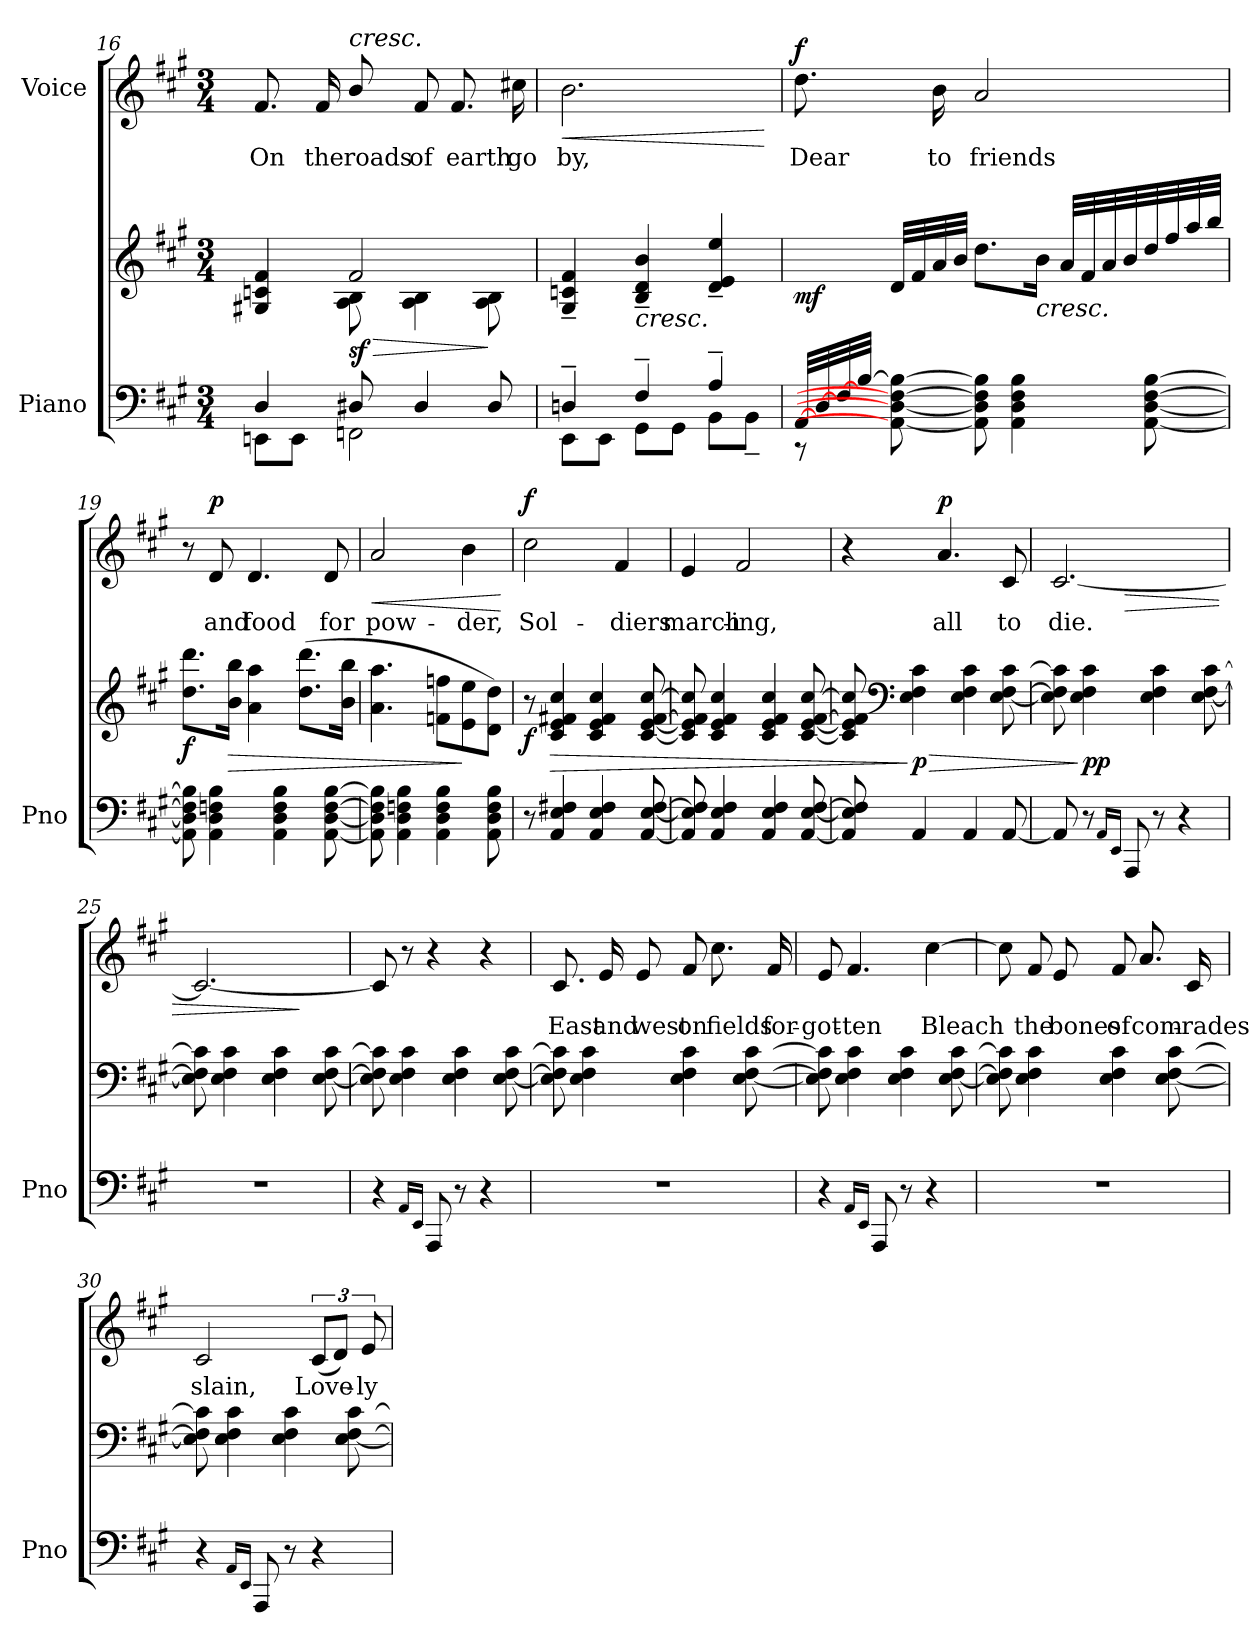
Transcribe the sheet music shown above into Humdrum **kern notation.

**kern	**kern	**dynam	**kern	**text	**dynam
*part2	*part2	*part2	*part1	*part1	*part1
*staff3	*staff2	*staff2/3	*staff1	*staff1	*staff1
*I"Piano	*	*	*I"Voice	*	*
*I'Pno	*	*	*	*	*
!!LO:PB:g=z
*clefF4	*clefG2	*	*clefG2	*	*
*k[f#c#g#]	*k[f#c#g#]	*	*k[f#c#g#]	*	*
*M3/4	*M3/4	*	*M3/4	*	*
=16	=16	=16	=16	=16	=16
*^	*^	*	*	*	*
!	!	!	!	!	!	!LO:LY:b	!
4D/	8EEn\L	4G#X/ 4cn/ 4f#/	4ryy	.	8.f#/	On	.
.	8EE\J	.	.	.	.	.	.
!	!	!	!	!	!	!LO:LY:b	!
.	.	.	.	.	16f#/	the	.
!	!	!	!	!	!LO:TX:a:i:t=cresc.	!	!
!	!	!	!	!LO:HP:b	!	!LO:LY:b	!
!	!	!	!	!LO:DY:n=1:b	!	!	!
8D#X/	2FFn\	2f#/	8A\ 8B\	> sf	8b/	roads	.
!	!	!	!	!	!	!LO:LY:b	!
4D#/	.	.	4A\ 4B\	.	8f#/	of	.
!	!	!	!	!	!	!LO:LY:b	!
.	.	.	.	.	8.f#/	earth	.
8D#/	.	.	8A\ 8B\	]	.	.	.
!	!	!	!	!	!	!LO:LY:b	!
.	.	.	.	.	16cc#X\	go	.
*	*	*v	*v	*	*	*	*
=17	=17	=17	=17	=17	=17	=17
!	!	!	!	!	!LO:LY:b	!LO:HP:b
4Dn~/	8EE\L	4G#/~> 4cn/~> 4f#/~>	.	2.b\	by,	<
.	8EE\J	.	.	.	.	.
!	!	!LO:TX:b:i:t=cresc.	!	!	!	!
4F#~/	8GG#\L	4B/~> 4d/~> 4b/~>	.	.	.	.
.	8GG#\J	.	.	.	.	.
4A~/	8BB\L	4d/~> 4e/~> 4ee/~>	.	.	.	.
.	8BB~\J	.	.	.	.	.
*v	*v	*	*	*	*	*
.	.	.	.	.	[
=18	=18	=18	=18	=18	=18
*^	*	*	*	*	*
!	!	!	!LO:DY:b	!	!LO:LY:b	!LO:DY:a
([<32AA/LLL	8r	8ryy	mf	8.dd\	Dear	f
[<32D/	.	.	.	.	.	.
[<32F#/	.	.	.	.	.	.
[32B/JJJ	.	.	.	.	.	.
2ryy	8AA\_ 8D\_ 8F#\_ 8B\_	32d/LLL	.	.	.	.
.	.	32f#/	.	.	.	.
!	!	!	!	!	!LO:LY:b	!
.	.	32a/	.	16b\	to	.
.	.	32b/JJJ	.	.	.	.
!	!	!	!	!	!LO:LY:b	!
.	8AA\] 8D\] 8F#\] 8B\]	8.dd\L	.	2a/	friends	.
.	4AA\ 4D\ 4F#\ 4B\	.	.	.	.	.
!	!	!LO:TX:b:i:t=cresc.	!	!	!	!
.	.	16b\Jk	.	.	.	.
.	.	32a/LLL	.	.	.	.
.	.	32f#/	.	.	.	.
.	.	32a/	.	.	.	.
.	.	32b/	.	.	.	.
8ryy	[8AA\ [8D\ [8F#\ [8B\	32dd/	.	.	.	.
.	.	32ff#/	.	.	.	.
.	.	32aa/	.	.	.	.
.	.	32bb/JJJ	.	.	.	.
*v	*v	*	*	*	*	*
!!LO:LB:g=z
=19	=19	=19	=19	=19	=19
!	!	!LO:DY:b	!	!	!
8AA\] 8D\] 8F#\] 8B\]	8.dd\ 8.ddd\L	f	8r	.	.
!	!	!	!	!LO:LY:b	!LO:DY:a
4AA\ 4D\ 4Fn\ 4B\	.	.	8d/	and	p
!	!	!LO:HP:b	!	!	!
.	16b\ 16bb\Jk	>	.	.	.
!	!	!	!	!LO:LY:b	!
.	4a\ 4aa\)	.	4.d/	food	.
4AA\ 4D\ 4F\ 4B\	.	.	.	.	.
.	(8.dd\ 8.ddd\L	.	.	.	.
!	!	!	!	!LO:LY:b	!
[8AA\ [<8D\ [8F\ [8B\	.	.	8d/	for	.
.	16b\ 16bb\Jk	.	.	.	.
=20	=20	=20	=20	=20	=20
!	!	!	!	!LO:LY:b	!LO:HP:b
8AA\] 8D\] 8F\] 8B\]	4.a\ 4.aa\	.	2a/	pow-	<
4AA\ 4D\ 4Fn\ 4B\	.	.	.	.	.
4AA\ 4D\ 4F\ 4B\	8fn\ 8ffn\L	.	.	.	.
!	!	!	!	!LO:LY:b	!
.	8e\ 8ee\	]	4b\	-der,	.
8AA\ 8D\ 8F\ 8B\	8d\ 8dd\J)	.	.	.	.
.	.	.	.	.	[
=21	=21	=21	=21	=21	=21
!	!	!LO:DY:b	!	!LO:LY:b	!LO:DY:a
8r	8r	f	2cc#\	Sol-	f
!	!	!LO:HP:b	!	!	!
4AA/ 4E/ 4F#X/	4c#/ 4e/ 4f#X/ 4cc#/	>	.	.	.
4AA/ 4E/ 4F#/	4c#/ 4e/ 4f#/ 4cc#/	.	.	.	.
!	!	!	!	!LO:LY:b	!
.	.	.	4f#/	-diers	.
[8AA/ [8E/ [8F#/	[8c#/ [8e/ [8f#/ [8cc#/	.	.	.	.
=22	=22	=22	=22	=22	=22
!	!	!	!	!LO:LY:b	!
8AA/] 8E/] 8F#/]	8c#/] 8e/] 8f#/] 8cc#/]	.	4e/	march-	.
4AA/ 4E/ 4F#/	4c#/ 4e/ 4f#/ 4cc#/	.	.	.	.
!	!	!	!	!LO:LY:b	!
.	.	.	2f#/	-ing,	.
4AA/ 4E/ 4F#/	4c#/ 4e/ 4f#/ 4cc#/	.	.	.	.
[8AA/ [8E/ [8F#/	[8c#/ [8e/ [8f#/ [8cc#/	.	.	.	.
=23	=23	=23	=23	=23	=23
8AA/] 8E/] 8F#/]	8c#/] 8e/] 8f#/] 8cc#/]	.	4r	.	.
*	*clefF4	*	*	*	*
!	!	!LO:HP:n=1:b	!	!	!
!	!	!LO:DY:n=1:b	!	!	!
4AA/	4E\ 4F#\ 4c#\	] > p	.	.	.
!	!	!	!	!LO:LY:b	!LO:DY:a
.	.	.	4.a/	all	p
4AA/	4E\ 4F#\ 4c#\	.	.	.	.
!	!	!	!	!LO:LY:b	!
[8AA/	[8E\ [8F#\ [8c#\	.	8c#/	to	.
!!LO:LB:g=z
=24	=24	=24	=24	=24	=24
!	!	!	!	!LO:LY:b	!
*	*	*	*^	*	*
8AA/]	8E\] 8F#\] 8c#\]	.	[2.c#/	4ryy	die.	.
!	!	!LO:DY:n=1:b	!	!	!	!
8r	4E\ 4F#\ 4c#\	] pp	.	.	.	.
16qAA/LL	.	.	.	.	.	.
16qEE/JJ	.	.	.	.	.	.
!	!	!	!	!	!	!LO:HP:b
8AAA/	.	.	.	4ryy	.	>
8r	4E\ 4F#\ 4c#\	.	.	.	.	.
4r	.	.	.	4ryy	.	.
.	[8E\ [8F#\ [8c#\	.	.	.	.	.
=25	=25	=25	=25	=25	=25	=25
2.r	8E\] 8F#\] 8c#\]	.	2.c#/_	4ryy	.	.
.	4E\ 4F#\ 4c#\	.	.	.	.	.
.	.	.	.	4ryy	.	.
.	4E\ 4F#\ 4c#\	.	.	.	.	.
.	.	.	.	4ryy	.	]
.	[8E\ [8F#\ [8c#\	.	.	.	.	.
*	*	*	*v	*v	*	*
=26	=26	=26	=26	=26	=26
4r	8E\] 8F#\] 8c#\]	.	8c#/]	.	.
.	4E\ 4F#\ 4c#\	.	8r	.	.
16qAA/LL	.	.	.	.	.
16qEE/JJ	.	.	.	.	.
8AAA/	.	.	4r	.	.
8r	4E\ 4F#\ 4c#\	.	.	.	.
4r	.	.	4r	.	.
.	[8E\ [8F#\ [8c#\	.	.	.	.
=27	=27	=27	=27	=27	=27
!	!	!	!	!LO:LY:b	!
2.r	8E\] 8F#\] 8c#\]	.	8.c#/	East	.
.	4E\ 4F#\ 4c#\	.	.	.	.
!	!	!	!	!LO:LY:b	!
.	.	.	16e/	and	.
!	!	!	!	!LO:LY:b	!
.	.	.	8e/	west	.
!	!	!	!	!LO:LY:b	!
.	4E\ 4F#\ 4c#\	.	8f#/	on	.
!	!	!	!	!LO:LY:b	!
.	.	.	8.cc#\	fields	.
.	[8E\ [8F#\ [8c#\	.	.	.	.
!	!	!	!	!LO:LY:b	!
.	.	.	16f#/	for-	.
!!LO:LB:g=z
=28	=28	=28	=28	=28	=28
!	!	!	!	!LO:LY:b	!
4r	8E\] 8F#\] 8c#\]	.	8e/	-got-	.
!	!	!	!	!LO:LY:b	!
.	4E\ 4F#\ 4c#\	.	4.f#/	-ten	.
16qAA/LL	.	.	.	.	.
16qEE/JJ	.	.	.	.	.
8AAA/	.	.	.	.	.
8r	4E\ 4F#\ 4c#\	.	.	.	.
!	!	!	!	!LO:LY:b	!
4r	.	.	[4cc#\	Bleach	.
.	[8E\ [8F#\ [8c#\	.	.	.	.
=29	=29	=29	=29	=29	=29
2.r	8E\] 8F#\] 8c#\]	.	8cc#\]	.	.
!	!	!	!	!LO:LY:b	!
.	4E\ 4F#\ 4c#\	.	8f#/	the	.
!	!	!	!	!LO:LY:b	!
.	.	.	8e/	bones	.
!	!	!	!	!LO:LY:b	!
.	4E\ 4F#\ 4c#\	.	8f#/	of	.
!	!	!	!	!LO:LY:b	!
.	.	.	8.a/	com-	.
.	[8E\ [8F#\ [8c#\	.	.	.	.
!	!	!	!	!LO:LY:b	!
.	.	.	16c#/	-rades	.
=30	=30	=30	=30	=30	=30
!	!	!	!	!LO:LY:b	!
4r	8E\] 8F#\] 8c#\]	.	2c#/	slain,	.
.	4E\ 4F#\ 4c#\	.	.	.	.
16qAA/LL	.	.	.	.	.
16qEE/JJ	.	.	.	.	.
8AAA/	.	.	.	.	.
8r	4E\ 4F#\ 4c#\	.	.	.	.
!	!	!	!	!LO:LY:b	!
4r	.	.	(12c#/L	Love-	.
.	.	.	12d/J)	.	.
.	[8E\ [8F#\ [8c#\	.	.	.	.
!	!	!	!	!LO:LY:b	!
.	.	.	12e/	-ly	.
=	=	=	=	=	=
*-	*-	*-	*-	*-	*-
